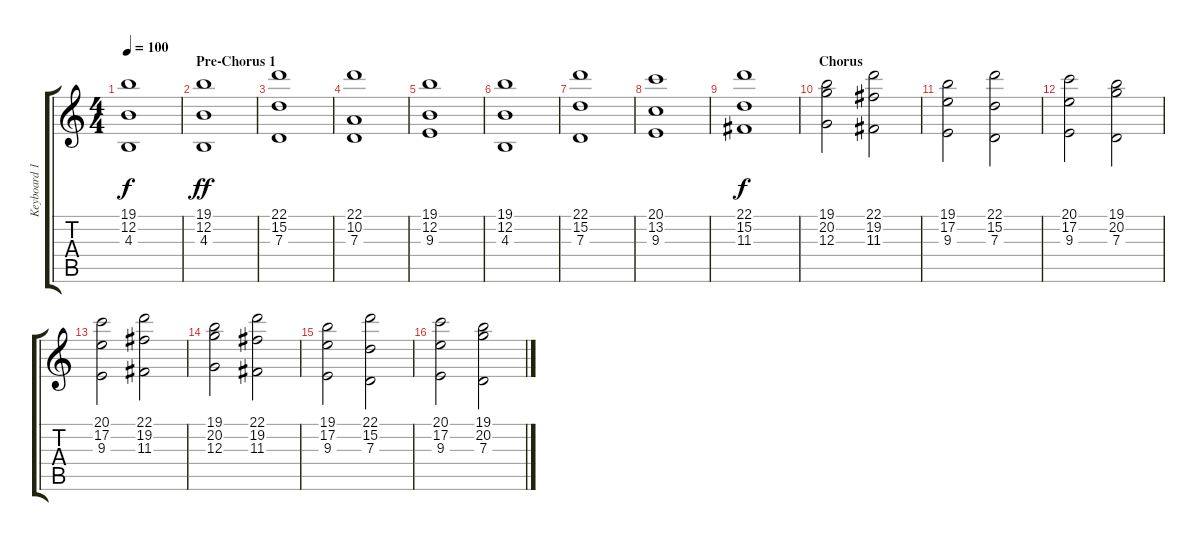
\track ("Keyboard 1" "Keyboard 1") {instrument stringensemble1}
\staff {score tabs}
\tuning (E4 B3 G3 D3 A2 E2) {hide}
\ts (4 4)
\tempo 100
\clef g2
\ks c
(19.1 12.2 4.3).1{dy f} |
\section ("" "Pre-Chorus 1")
(19.1 12.2 4.3).1{dy ff} |
(22.1 15.2 7.3).1 |
(22.1 10.2 7.3).1 |
(19.1 12.2 9.3).1 |
(19.1 12.2 4.3).1 |
(22.1 15.2 7.3).1 |
(20.1 13.2 9.3).1 |
(22.1 15.2 11.3).1{dy f} |
\section ("" "Chorus")
(19.1 20.2 12.3).2 (22.1 19.2 11.3).2 |
(19.1 17.2 9.3).2 (22.1 15.2 7.3).2 |
(20.1 17.2 9.3).2 (19.1 20.2 7.3).2 |
(20.1 17.2 9.3).2 (22.1 19.2 11.3).2 |
(19.1 20.2 12.3).2 (22.1 19.2 11.3).2 |
(19.1 17.2 9.3).2 (22.1 15.2 7.3).2 |
(20.1 17.2 9.3).2 (19.1 20.2 7.3).2
